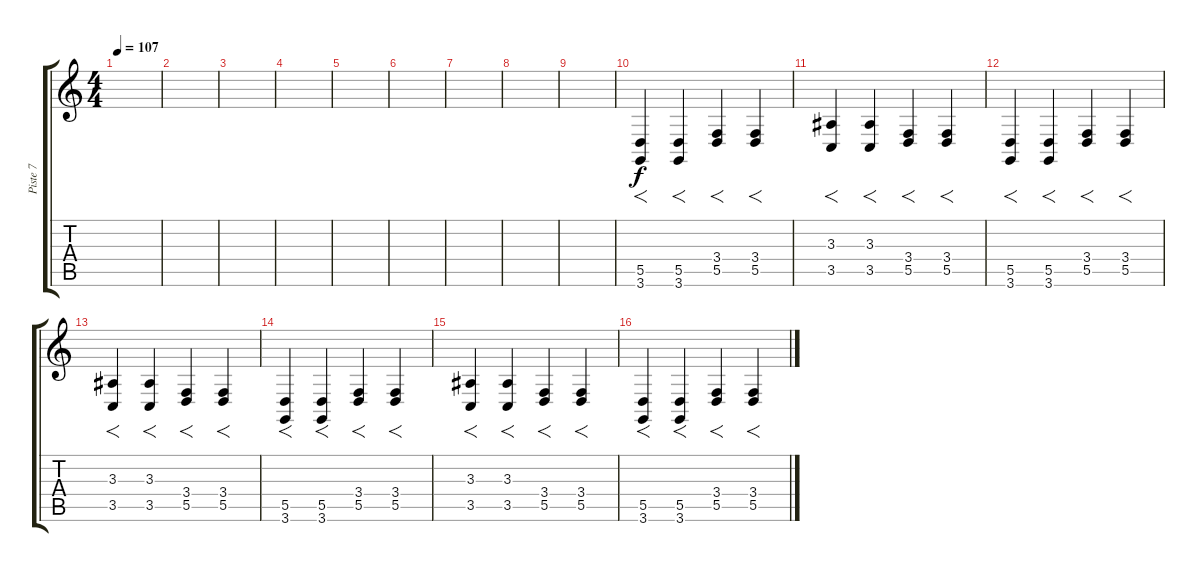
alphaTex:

\track ("Piste 7" "Piste 7") {instrument lead5charang}
\staff {score tabs}
\tuning (E4 B3 G3 D3 A2 E2) {hide}
\ts (4 4)
\tempo 107
\clef g2
\ks c
|
|
|
|
|
|
|
|
|
(5.5 3.6).4{f} (5.5 3.6).4{f} (3.4 5.5).4{f} (3.4 5.5).4{f} |
(3.3 3.5).4{f} (3.3 3.5).4{f} (3.4 5.5).4{f} (3.4 5.5).4{f} |
(5.5 3.6).4{f} (5.5 3.6).4{f} (3.4 5.5).4{f} (3.4 5.5).4{f} |
(3.3 3.5).4{f} (3.3 3.5).4{f} (3.4 5.5).4{f} (3.4 5.5).4{f} |
(5.5 3.6).4{f} (5.5 3.6).4{f} (3.4 5.5).4{f} (3.4 5.5).4{f} |
(3.3 3.5).4{f} (3.3 3.5).4{f} (3.4 5.5).4{f} (3.4 5.5).4{f} |
(5.5 3.6).4{f} (5.5 3.6).4{f} (3.4 5.5).4{f} (3.4 5.5).4{f}
